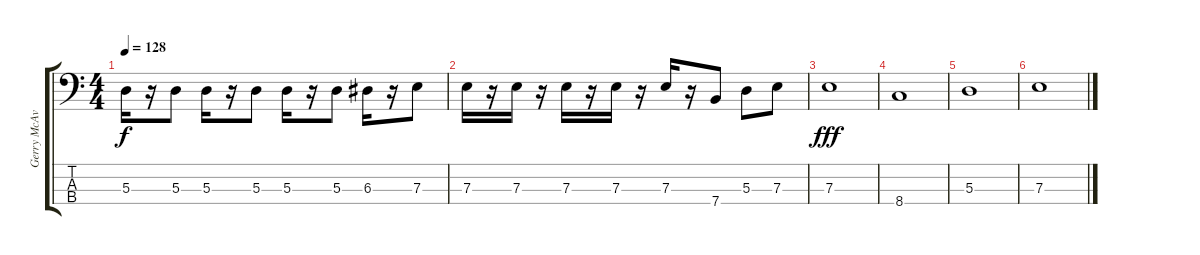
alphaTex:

\track ("Gerry McAvoy" "Gerry McAv") {instrument electricbasspick}
\staff {score tabs}
\tuning (G2 D2 A1 E1) {hide}
\ts (4 4)
\tempo 128
\clef f4
\ks c
5.3.16{dy f} r.16 5.3.8 5.3.16 r.16 5.3.8 5.3.16 r.16 5.3.8 6.3.16 r.16 7.3.8 |
7.3.16 r.16 7.3.16 r.16 7.3.16 r.16 7.3.16 r.16 7.3.16 r.16 7.4.8 5.3.8 7.3.8 |
7.3.1{dy fff} |
8.4.1 |
5.3.1 |
7.3.1
